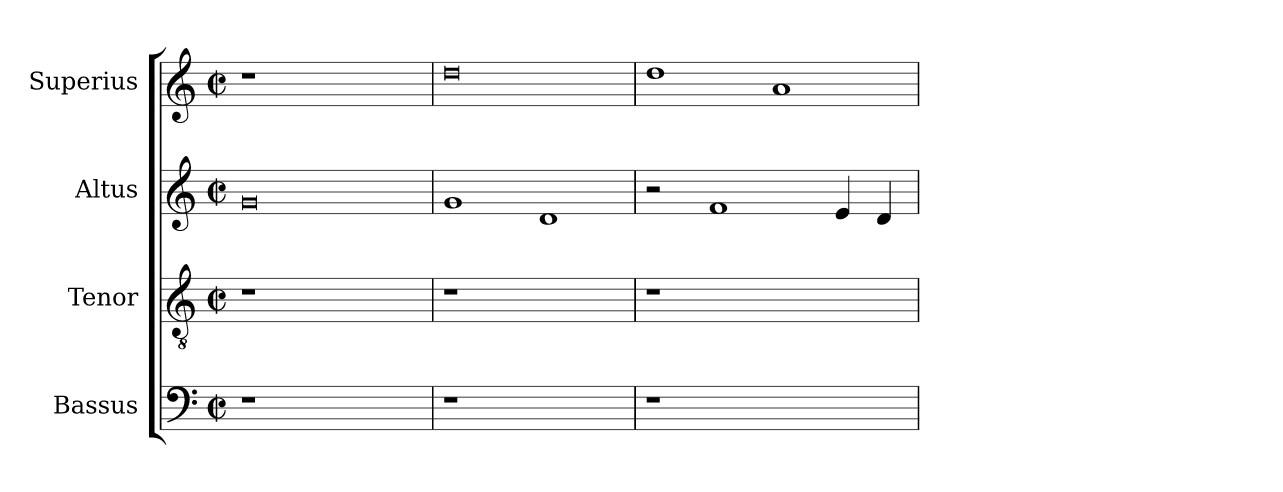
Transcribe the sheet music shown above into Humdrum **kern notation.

**kern	**kern	**kern	**kern
*part4	*part3	*part2	*part1
*staff4	*staff3	*staff2	*staff1
*I"Bassus	*I"Tenor	*I"Altus	*I"Superius
*I'B.	*I'T.	*I'A.	*I'S.
!!LO:PB:g=z
*clefF4	*clefGv2	*clefG2	*clefG2
*	*ITrd7c12	*	*
*k[]	*k[]	*k[]	*k[]
*C:	*C:	*C:	*C:
*M2/2	*M2/2	*M2/2	*M2/2
*met(c|)	*met(c|)	*met(c|)	*met(c|)
=1	=1	=1	=1
!LO:N:vis=1	!LO:N:vis=1	!	!LO:N:vis=1
1r	1r	0gi	1r
1ryy	1ryy	.	1ryy
=2	=2	=2	=2
!LO:N:vis=1	!LO:N:vis=1	!	!
1r	1r	1gi	0ddi
1ryy	1ryy	1di	.
=3	=3	=3	=3
!LO:N:vis=1	!LO:N:vis=1	!	!
1r	1r	2r	1ddi
.	.	1fi	.
1ryy	1ryy	.	1ai
.	.	4ei/	.
.	.	4di/	.
=	=	=	=
*-	*-	*-	*-
